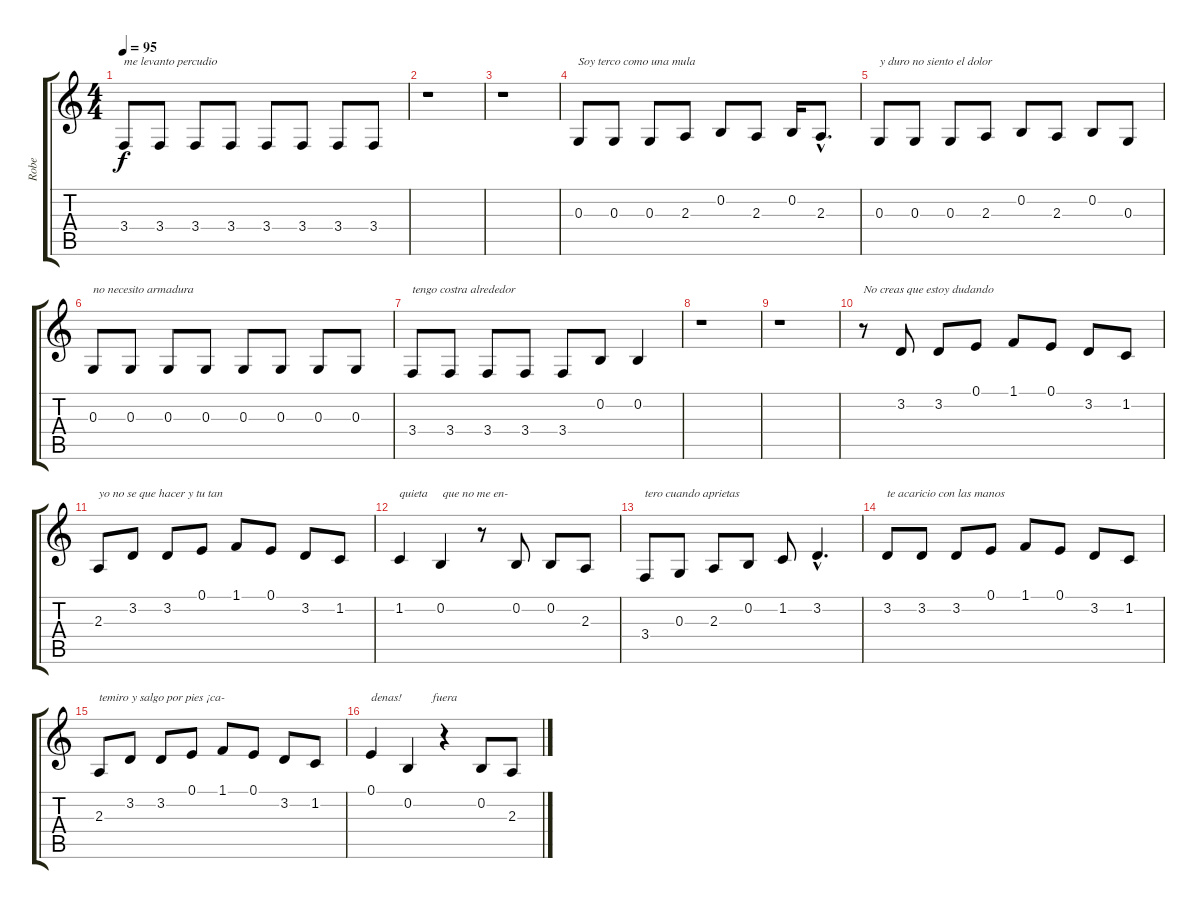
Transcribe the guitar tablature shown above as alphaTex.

\track ("Robe" "Robe") {instrument voiceoohs}
\staff {score tabs}
\tuning (E4 B3 G3 D3 A2 E2) {hide}
\ts (4 4)
\tempo 95
\clef g2
\ks c
3.4.8{txt "me levanto percudio" dy f} 3.4.8 3.4.8 3.4.8 3.4.8 3.4.8 3.4.8 3.4.8 |
r.1 |
r.1 |
0.3.8{txt "Soy terco como una mula"} 0.3.8 0.3.8 2.3.8 0.2.8 2.3.8 0.2.16 2.3{hac}.8{d} |
0.3.8{txt "y duro no siento el dolor"} 0.3.8 0.3.8 2.3.8 0.2.8 2.3.8 0.2.8 0.3.8 |
0.3.8{txt "no necesito armadura"} 0.3.8 0.3.8 0.3.8 0.3.8 0.3.8 0.3.8 0.3.8 |
3.4.8{txt "tengo costra alrededor"} 3.4.8 3.4.8 3.4.8 3.4.8 0.2.8 0.2.4 |
r.1 |
r.1 |
r.8{txt "No creas que estoy dudando"} 3.2.8 3.2.8 0.1.8 1.1.8 0.1.8 3.2.8 1.2.8 |
2.3.8{txt "yo no se que hacer y tu tan"} 3.2.8 3.2.8 0.1.8 1.1.8 0.1.8 3.2.8 1.2.8 |
1.2.4{txt "quieta     que no me en-"} 0.2.4 r.8 0.2.8 0.2.8 2.3.8 |
3.4.8{txt "tero cuando aprietas"} 0.3.8 2.3.8 0.2.8 1.2.8 3.2{hac}.4{d} |
3.2.8{txt "te acaricio con las manos"} 3.2.8 3.2.8 0.1.8 1.1.8 0.1.8 3.2.8 1.2.8 |
2.3.8{txt "temiro y salgo por pies ¡ca-"} 3.2.8 3.2.8 0.1.8 1.1.8 0.1.8 3.2.8 1.2.8 |
0.1.4{txt "denas!          fuera"} 0.2.4 r.4 0.2.8 2.3.8
